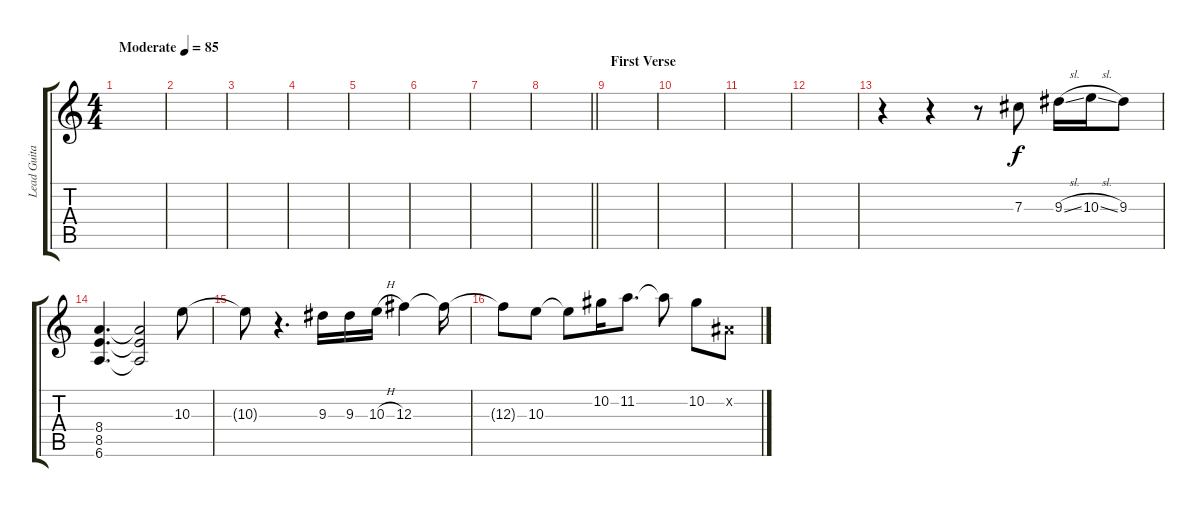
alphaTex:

\track ("Lead Guitar (Brain May)" "Lead Guita") {instrument overdrivenguitar}
\staff {score tabs}
\tuning (Eb4 Bb3 Gb3 Db3 Ab2 Eb2) {hide}
\ts (4 4)
\tempo (85 "Moderate")
\clef g2
\ks c
|
|
|
|
|
|
|
\barLineRight lightlight
|
\section ("" "First Verse")
|
|
|
|
r.4 r.4 r.8 7.3.8 9.3{sl}.16 10.3{sl}.16 9.3.8 |
(8.4 8.5 6.6).4{d} (8.4{t} 8.5{t} 6.6{t}).2 10.3.8 |
10.3{t}.8 r.4{d} 9.3.16 9.3.16 10.3{h}.16 12.3.4 12.3{t}.16 |
12.3{t}.8 10.3.8 10.3{t}.8 10.2.16 11.2.8{d} 11.2{t}.8 10.2.8 0.2{x}.8
